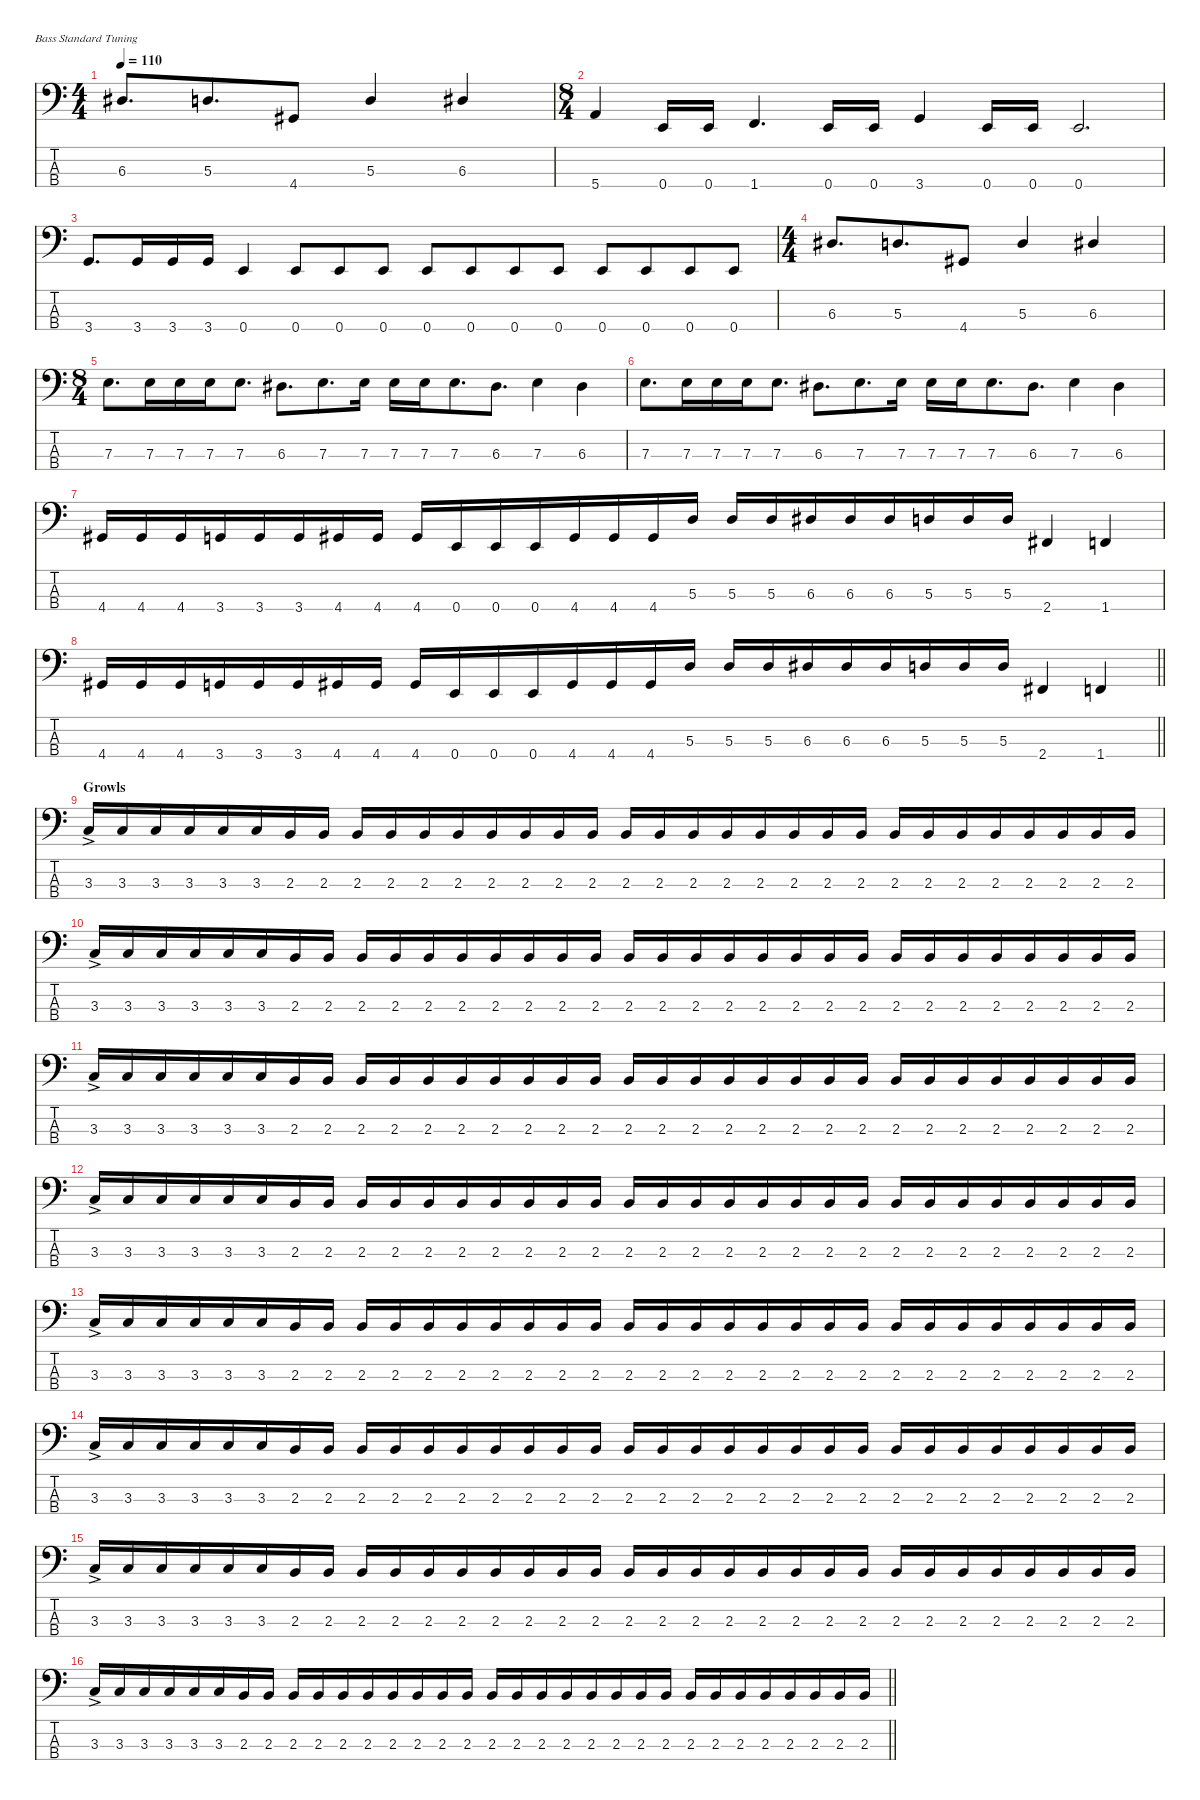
\defaultSystemsLayout 4
\hideDynamics
\bracketExtendMode nobrackets
\singleTrackTrackNamePolicy hidden
\multiTrackTrackNamePolicy hidden
\firstSystemTrackNameMode fullname
\firstSystemTrackNameOrientation horizontal
\otherSystemsTrackNameOrientation horizontal
\track ("Bass" "el.bs.") {instrument electricbassfinger}
\staff {score tabs}
\tuning (G2 D2 A1 E1)
\ts (4 4)
\beaming (8 4 4 4 4)
\tempo 110
\clef f4
\ks c
6.3{acc #}.8{d dy f beam Up} 5.3.8{d beam Up} 4.4{acc #}.8{beam Up} 5.3.4{beam Up} 6.3{acc #}.4{beam Up} |
\ts (8 4)
\beaming (8 4 4 4 4)
5.4.4{beam Up} 0.4.16{beam Up} 0.4.16{beam Up} 1.4.4{d beam Up} 0.4.16{beam Up} 0.4.16{beam Up} 3.4.4{beam Up} 0.4.16{beam Up} 0.4.16{beam Up} 0.4.2{d beam Up} |
3.4.8{d beam Up} 3.4.16{beam Up} 3.4.16{beam Up} 3.4.16{beam Up} 0.4.4{beam Up} 0.4.8{beam Up} 0.4.8{beam Up} 0.4.8{beam Up} 0.4.8{beam Up} 0.4.8{beam Up} 0.4.8{beam Up} 0.4.8{beam Up} 0.4.8{beam Up} 0.4.8{beam Up} 0.4.8{beam Up} 0.4.8{beam Up} |
\ts (4 4)
\beaming (8 4 4 4 4)
6.3{acc #}.8{d beam Up} 5.3.8{d beam Up} 4.4{acc #}.8{beam Up} 5.3.4{beam Up} 6.3{acc #}.4{beam Up} |
\ts (8 4)
\beaming (8 4 4 4 4)
7.3.8{d beam Down} 7.3.16{beam Down} 7.3.16{beam Down} 7.3.16{beam Down} 7.3.8{d beam Down} 6.3{acc #}.8{d beam Down} 7.3.8{d beam Down} 7.3.16{beam Down} 7.3.16{beam Down} 7.3.16{beam Down} 7.3.8{d beam Down} 6.3{acc #}.8{d beam Down} 7.3.4{beam Down} 6.3{acc #}.4{beam Down} |
7.3.8{d beam Down} 7.3.16{beam Down} 7.3.16{beam Down} 7.3.16{beam Down} 7.3.8{d beam Down} 6.3{acc #}.8{d beam Down} 7.3.8{d beam Down} 7.3.16{beam Down} 7.3.16{beam Down} 7.3.16{beam Down} 7.3.8{d beam Down} 6.3{acc #}.8{d beam Down} 7.3.4{beam Down} 6.3{acc #}.4{beam Down} |
4.4{acc #}.16{beam Up} 4.4{acc #}.16{beam Up} 4.4{acc #}.16{beam Up} 3.4.16{beam Up} 3.4.16{beam Up} 3.4.16{beam Up} 4.4{acc #}.16{beam Up} 4.4{acc #}.16{beam Up} 4.4{acc #}.16{beam Up} 0.4.16{beam Up} 0.4.16{beam Up} 0.4.16{beam Up} 4.4{acc #}.16{beam Up} 4.4{acc #}.16{beam Up} 4.4{acc #}.16{beam Up} 5.3.16{beam Up} 5.3.16{beam Up} 5.3.16{beam Up} 6.3{acc #}.16{beam Up} 6.3{acc #}.16{beam Up} 6.3{acc #}.16{beam Up} 5.3.16{beam Up} 5.3.16{beam Up} 5.3.16{beam Up} 2.4{acc #}.4{beam Up} 1.4.4{beam Up} |
\barLineRight lightlight
4.4{acc #}.16{beam Up} 4.4{acc #}.16{beam Up} 4.4{acc #}.16{beam Up} 3.4.16{beam Up} 3.4.16{beam Up} 3.4.16{beam Up} 4.4{acc #}.16{beam Up} 4.4{acc #}.16{beam Up} 4.4{acc #}.16{beam Up} 0.4.16{beam Up} 0.4.16{beam Up} 0.4.16{beam Up} 4.4{acc #}.16{beam Up} 4.4{acc #}.16{beam Up} 4.4{acc #}.16{beam Up} 5.3.16{beam Up} 5.3.16{beam Up} 5.3.16{beam Up} 6.3{acc #}.16{beam Up} 6.3{acc #}.16{beam Up} 6.3{acc #}.16{beam Up} 5.3.16{beam Up} 5.3.16{beam Up} 5.3.16{beam Up} 2.4{acc #}.4{beam Up} 1.4.4{beam Up} |
\section ("" "Growls")
3.3{ac}.16{beam Up} 3.3.16{beam Up} 3.3.16{beam Up} 3.3.16{beam Up} 3.3.16{beam Up} 3.3.16{beam Up} 2.3.16{beam Up} 2.3.16{beam Up} 2.3.16{beam Up} 2.3.16{beam Up} 2.3.16{beam Up} 2.3.16{beam Up} 2.3.16{beam Up} 2.3.16{beam Up} 2.3.16{beam Up} 2.3.16{beam Up} 2.3.16{beam Up} 2.3.16{beam Up} 2.3.16{beam Up} 2.3.16{beam Up} 2.3.16{beam Up} 2.3.16{beam Up} 2.3.16{beam Up} 2.3.16{beam Up} 2.3.16{beam Up} 2.3.16{beam Up} 2.3.16{beam Up} 2.3.16{beam Up} 2.3.16{beam Up} 2.3.16{beam Up} 2.3.16{beam Up} 2.3.16{beam Up} |
3.3{ac}.16{beam Up} 3.3.16{beam Up} 3.3.16{beam Up} 3.3.16{beam Up} 3.3.16{beam Up} 3.3.16{beam Up} 2.3.16{beam Up} 2.3.16{beam Up} 2.3.16{beam Up} 2.3.16{beam Up} 2.3.16{beam Up} 2.3.16{beam Up} 2.3.16{beam Up} 2.3.16{beam Up} 2.3.16{beam Up} 2.3.16{beam Up} 2.3.16{beam Up} 2.3.16{beam Up} 2.3.16{beam Up} 2.3.16{beam Up} 2.3.16{beam Up} 2.3.16{beam Up} 2.3.16{beam Up} 2.3.16{beam Up} 2.3.16{beam Up} 2.3.16{beam Up} 2.3.16{beam Up} 2.3.16{beam Up} 2.3.16{beam Up} 2.3.16{beam Up} 2.3.16{beam Up} 2.3.16{beam Up} |
3.3{ac}.16{beam Up} 3.3.16{beam Up} 3.3.16{beam Up} 3.3.16{beam Up} 3.3.16{beam Up} 3.3.16{beam Up} 2.3.16{beam Up} 2.3.16{beam Up} 2.3.16{beam Up} 2.3.16{beam Up} 2.3.16{beam Up} 2.3.16{beam Up} 2.3.16{beam Up} 2.3.16{beam Up} 2.3.16{beam Up} 2.3.16{beam Up} 2.3.16{beam Up} 2.3.16{beam Up} 2.3.16{beam Up} 2.3.16{beam Up} 2.3.16{beam Up} 2.3.16{beam Up} 2.3.16{beam Up} 2.3.16{beam Up} 2.3.16{beam Up} 2.3.16{beam Up} 2.3.16{beam Up} 2.3.16{beam Up} 2.3.16{beam Up} 2.3.16{beam Up} 2.3.16{beam Up} 2.3.16{beam Up} |
3.3{ac}.16{beam Up} 3.3.16{beam Up} 3.3.16{beam Up} 3.3.16{beam Up} 3.3.16{beam Up} 3.3.16{beam Up} 2.3.16{beam Up} 2.3.16{beam Up} 2.3.16{beam Up} 2.3.16{beam Up} 2.3.16{beam Up} 2.3.16{beam Up} 2.3.16{beam Up} 2.3.16{beam Up} 2.3.16{beam Up} 2.3.16{beam Up} 2.3.16{beam Up} 2.3.16{beam Up} 2.3.16{beam Up} 2.3.16{beam Up} 2.3.16{beam Up} 2.3.16{beam Up} 2.3.16{beam Up} 2.3.16{beam Up} 2.3.16{beam Up} 2.3.16{beam Up} 2.3.16{beam Up} 2.3.16{beam Up} 2.3.16{beam Up} 2.3.16{beam Up} 2.3.16{beam Up} 2.3.16{beam Up} |
3.3{ac}.16{beam Up} 3.3.16{beam Up} 3.3.16{beam Up} 3.3.16{beam Up} 3.3.16{beam Up} 3.3.16{beam Up} 2.3.16{beam Up} 2.3.16{beam Up} 2.3.16{beam Up} 2.3.16{beam Up} 2.3.16{beam Up} 2.3.16{beam Up} 2.3.16{beam Up} 2.3.16{beam Up} 2.3.16{beam Up} 2.3.16{beam Up} 2.3.16{beam Up} 2.3.16{beam Up} 2.3.16{beam Up} 2.3.16{beam Up} 2.3.16{beam Up} 2.3.16{beam Up} 2.3.16{beam Up} 2.3.16{beam Up} 2.3.16{beam Up} 2.3.16{beam Up} 2.3.16{beam Up} 2.3.16{beam Up} 2.3.16{beam Up} 2.3.16{beam Up} 2.3.16{beam Up} 2.3.16{beam Up} |
3.3{ac}.16{beam Up} 3.3.16{beam Up} 3.3.16{beam Up} 3.3.16{beam Up} 3.3.16{beam Up} 3.3.16{beam Up} 2.3.16{beam Up} 2.3.16{beam Up} 2.3.16{beam Up} 2.3.16{beam Up} 2.3.16{beam Up} 2.3.16{beam Up} 2.3.16{beam Up} 2.3.16{beam Up} 2.3.16{beam Up} 2.3.16{beam Up} 2.3.16{beam Up} 2.3.16{beam Up} 2.3.16{beam Up} 2.3.16{beam Up} 2.3.16{beam Up} 2.3.16{beam Up} 2.3.16{beam Up} 2.3.16{beam Up} 2.3.16{beam Up} 2.3.16{beam Up} 2.3.16{beam Up} 2.3.16{beam Up} 2.3.16{beam Up} 2.3.16{beam Up} 2.3.16{beam Up} 2.3.16{beam Up} |
3.3{ac}.16{beam Up} 3.3.16{beam Up} 3.3.16{beam Up} 3.3.16{beam Up} 3.3.16{beam Up} 3.3.16{beam Up} 2.3.16{beam Up} 2.3.16{beam Up} 2.3.16{beam Up} 2.3.16{beam Up} 2.3.16{beam Up} 2.3.16{beam Up} 2.3.16{beam Up} 2.3.16{beam Up} 2.3.16{beam Up} 2.3.16{beam Up} 2.3.16{beam Up} 2.3.16{beam Up} 2.3.16{beam Up} 2.3.16{beam Up} 2.3.16{beam Up} 2.3.16{beam Up} 2.3.16{beam Up} 2.3.16{beam Up} 2.3.16{beam Up} 2.3.16{beam Up} 2.3.16{beam Up} 2.3.16{beam Up} 2.3.16{beam Up} 2.3.16{beam Up} 2.3.16{beam Up} 2.3.16{beam Up} |
\barLineRight lightlight
3.3{ac}.16{beam Up} 3.3.16{beam Up} 3.3.16{beam Up} 3.3.16{beam Up} 3.3.16{beam Up} 3.3.16{beam Up} 2.3.16{beam Up} 2.3.16{beam Up} 2.3.16{beam Up} 2.3.16{beam Up} 2.3.16{beam Up} 2.3.16{beam Up} 2.3.16{beam Up} 2.3.16{beam Up} 2.3.16{beam Up} 2.3.16{beam Up} 2.3.16{beam Up} 2.3.16{beam Up} 2.3.16{beam Up} 2.3.16{beam Up} 2.3.16{beam Up} 2.3.16{beam Up} 2.3.16{beam Up} 2.3.16{beam Up} 2.3.16{beam Up} 2.3.16{beam Up} 2.3.16{beam Up} 2.3.16{beam Up} 2.3.16{beam Up} 2.3.16{beam Up} 2.3.16{beam Up} 2.3.16{beam Up}
